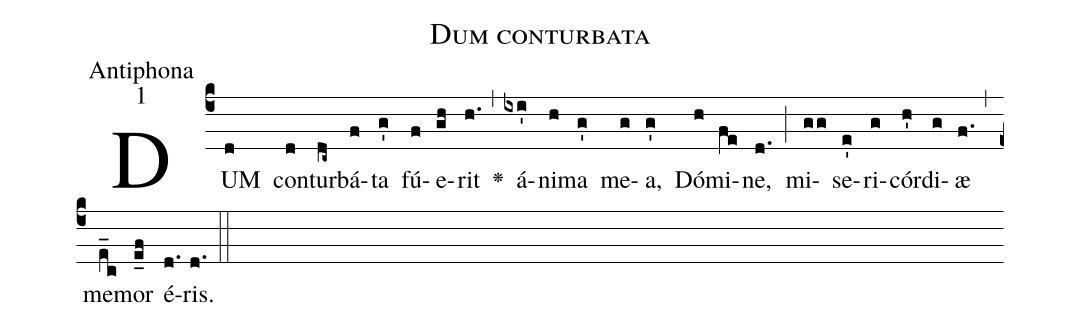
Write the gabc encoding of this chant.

name:Dum conturbata;
office-part:Antiphona;
mode:1;
%%
(c4) DUM(d) con(d)tur(dc~)bá(f)ta(g') fú(f)e(gh)rit(h.) <v>\greheightstar</v>(,) á(ixi')ni(h)ma(g') me(g)a,(g') Dó(h)mi(fe)ne,(d.) (;) mi(gg)se(e')ri(g)cór(h')di(g)æ(f.) (,) me(e_c)mor(e_f) é(d.)ris.(d.) (::)
